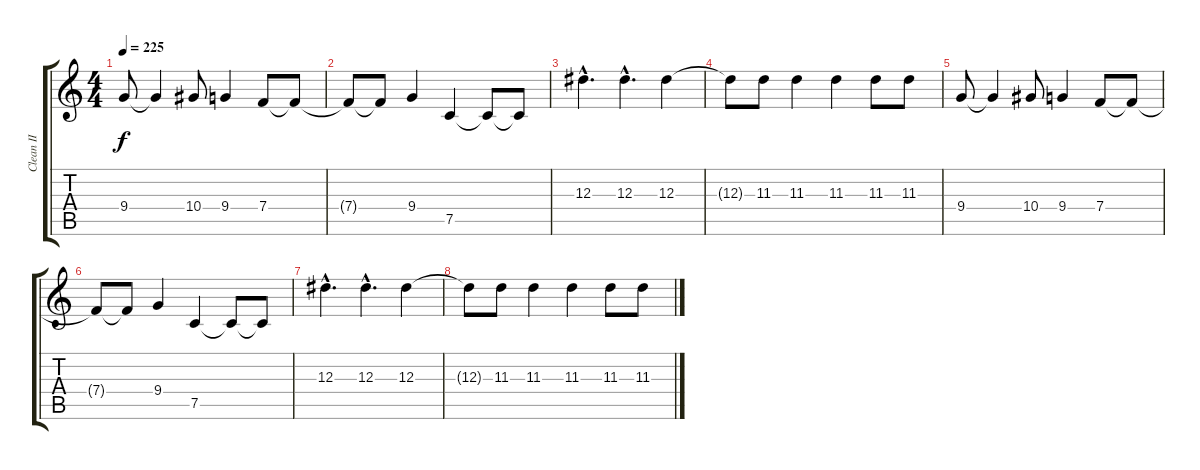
\track ("Clean II" "Clean II") {instrument electricguitarjazz}
\staff {score tabs}
\tuning (C4 G3 Eb3 Bb2 F2 C2) {hide}
\ts (4 4)
\tempo 225
\clef g2
\ks c
9.4.8{dy f} 9.4{t}.4 10.4.8 9.4.4 7.4.8 7.4{t}.8 |
7.4{t}.8 7.4{t}.8 9.4.4 7.5.4 7.5{t}.8 7.5{t}.8 |
12.3{hac}.4{d} 12.3{hac}.4{d} 12.3.4 |
12.3{t}.8 11.3.8 11.3.4 11.3.4 11.3.8 11.3.8 |
9.4.8 9.4{t}.4 10.4.8 9.4.4 7.4.8 7.4{t}.8 |
7.4{t}.8 7.4{t}.8 9.4.4 7.5.4 7.5{t}.8 7.5{t}.8 |
12.3{hac}.4{d} 12.3{hac}.4{d} 12.3.4 |
12.3{t}.8 11.3.8 11.3.4 11.3.4 11.3.8 11.3.8
